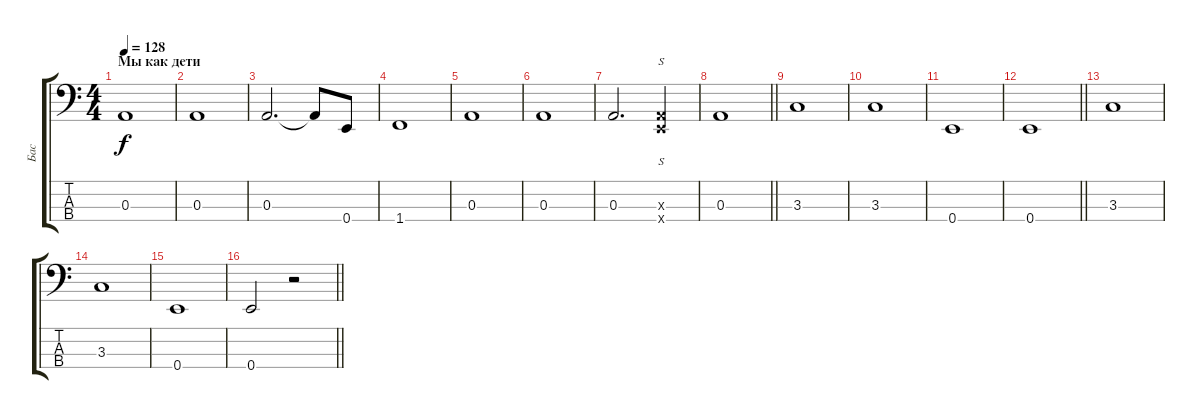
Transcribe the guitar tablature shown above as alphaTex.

\track ("Бас" "Бас") {instrument electricbassfinger}
\staff {score tabs}
\tuning (G2 D2 A1 E1) {hide}
\ts (4 4)
\section ("" "Мы как дети")
\tempo 128
\clef f4
\ks c
0.3.1{dy f} |
0.3.1 |
0.3.2{d} 0.3{t}.8 0.4.8 |
1.4.1 |
0.3.1 |
0.3.1 |
0.3.2{d} (0.3{x} 0.4{x}).4{s} |
\barLineRight lightlight
0.3.1 |
3.3.1 |
3.3.1 |
0.4.1 |
\barLineRight lightlight
0.4.1 |
3.3.1 |
3.3.1 |
0.4.1 |
\barLineRight lightlight
0.4.2 r.2
